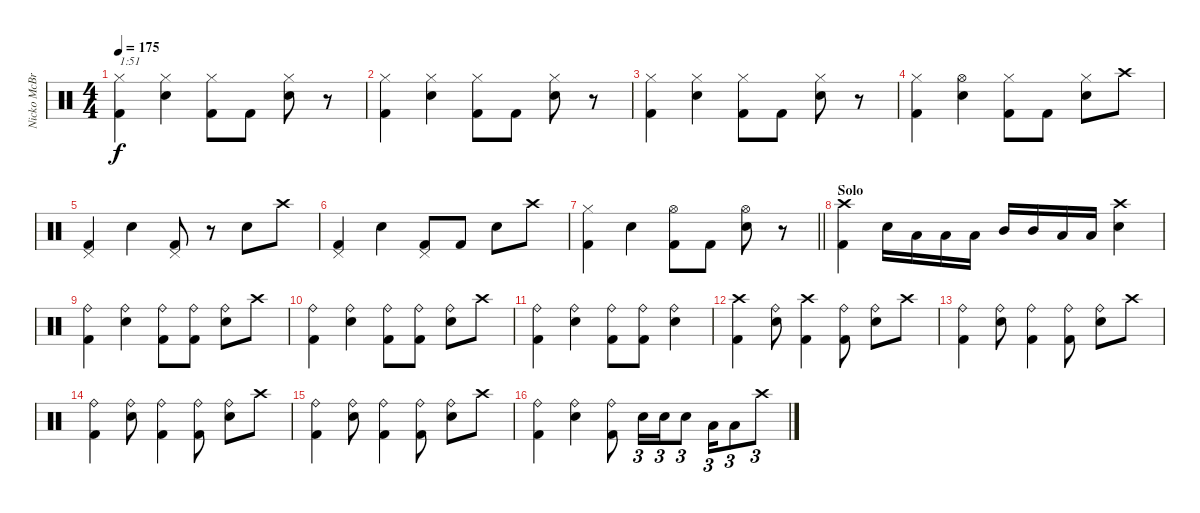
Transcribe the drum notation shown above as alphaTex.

\track ("Nicko McBrain" "Nicko McBr") {instrument percussion}
\staff {score}
\articulation defaults
\ts (4 4)
\tempo 175
\clef neutral
\ks c
("Hi-Hat (closed)" "Kick (hit) 2").4{txt "1:51" dy f} ("Hi-Hat (closed)" "Snare (hit) 2").4 ("Hi-Hat (closed)" "Kick (hit) 2").8 "Kick (hit) 2".8 ("Hi-Hat (closed)" "Snare (hit) 2").8 r.8 |
("Hi-Hat (closed)" "Kick (hit) 2").4 ("Hi-Hat (closed)" "Snare (hit) 2").4 ("Hi-Hat (closed)" "Kick (hit) 2").8 "Kick (hit) 2".8 ("Hi-Hat (closed)" "Snare (hit) 2").8 r.8 |
("Hi-Hat (closed)" "Kick (hit) 2").4 ("Hi-Hat (closed)" "Snare (hit) 2").4 ("Hi-Hat (closed)" "Kick (hit) 2").8 "Kick (hit) 2".8 ("Hi-Hat (closed)" "Snare (hit) 2").8 r.8 |
("Hi-Hat (closed)" "Kick (hit) 2").4 ("Hi-Hat (open)" "Snare (hit) 2").4 ("Hi-Hat (closed)" "Kick (hit) 2").8 "Kick (hit) 2".8 ("Hi-Hat (closed)" "Snare (hit) 2").8 "Crash high (hit)".8 |
("Pedal Hi-Hat (hit)" "Kick (hit) 2").4 "Snare (hit) 2".4 ("Pedal Hi-Hat (hit)" "Kick (hit) 2").8 r.8 "Snare (hit) 2".8 "Crash high (hit)".8 |
("Pedal Hi-Hat (hit)" "Kick (hit) 2").4 "Snare (hit) 2".4 ("Pedal Hi-Hat (hit)" "Kick (hit) 2").8 "Kick (hit) 2".8 "Snare (hit) 2".8 "Crash high (hit)".8 |
\barLineRight lightlight
("Hi-Hat (closed)" "Kick (hit) 2").4 "Snare (hit) 2".4 ("Hi-Hat (open)" "Kick (hit) 2").8 "Kick (hit) 2".8 ("Hi-Hat (open)" "Snare (hit) 2").8 r.8 |
\section ("" "Solo")
("Crash high (hit)" "Kick (hit) 2").4 "Snare (hit) 2".16 "Low Tom (hit)".16 "Low Tom (hit)".16 "Low Tom (hit)".16 "Mid Tom (hit)".16 "Mid Tom (hit)".16 "Low Tom (hit)".16 "Low Tom (hit)".16 ("Crash high (hit)" "Snare (hit) 2").4 |
("Ride (bell)" "Kick (hit) 2").4 ("Ride (bell)" "Snare (hit) 2").4 ("Ride (bell)" "Kick (hit) 2").8 ("Ride (bell)" "Kick (hit) 2").8 ("Ride (bell)" "Snare (hit) 2").8 "Crash high (hit)".8 |
("Ride (bell)" "Kick (hit) 2").4 ("Ride (bell)" "Snare (hit) 2").4 ("Ride (bell)" "Kick (hit) 2").8 ("Ride (bell)" "Kick (hit) 2").8 ("Ride (bell)" "Snare (hit) 2").8 "Crash high (hit)".8 |
("Ride (bell)" "Kick (hit) 2").4 ("Ride (bell)" "Snare (hit) 2").4 ("Ride (bell)" "Kick (hit) 2").8 ("Ride (bell)" "Kick (hit) 2").8 ("Ride (bell)" "Snare (hit) 2").4 |
("Crash high (hit)" "Kick (hit) 2").4 ("Ride (bell)" "Snare (hit) 2").8 ("Crash high (hit)" "Kick (hit) 2").4 ("Ride (bell)" "Kick (hit) 2").8 ("Ride (bell)" "Snare (hit) 2").8 "Crash high (hit)".8 |
("Ride (bell)" "Kick (hit) 2").4 ("Ride (bell)" "Snare (hit) 2").8 ("Ride (bell)" "Kick (hit) 2").4 ("Ride (bell)" "Kick (hit) 2").8 ("Ride (bell)" "Snare (hit) 2").8 "Crash high (hit)".8 |
("Ride (bell)" "Kick (hit) 2").4 ("Ride (bell)" "Snare (hit) 2").8 ("Ride (bell)" "Kick (hit) 2").4 ("Ride (bell)" "Kick (hit) 2").8 ("Ride (bell)" "Snare (hit) 2").8 "Crash high (hit)".8 |
("Ride (bell)" "Kick (hit) 2").4 ("Ride (bell)" "Snare (hit) 2").8 ("Ride (bell)" "Kick (hit) 2").4 ("Ride (bell)" "Kick (hit) 2").8 ("Ride (bell)" "Snare (hit) 2").8 "Crash high (hit)".8 |
("Ride (bell)" "Kick (hit) 2").4 ("Ride (bell)" "Snare (hit) 2").4 ("Ride (bell)" "Kick (hit) 2").8 "Snare (hit) 2".16{tu (3 2)} "Snare (hit) 2".16{tu (3 2)} "Snare (hit) 2".8{tu (3 2)} "Low Tom (hit)".16{tu (3 2)} "Low Tom (hit)".8{tu (3 2)} "Crash high (hit)".8{tu (3 2)}
